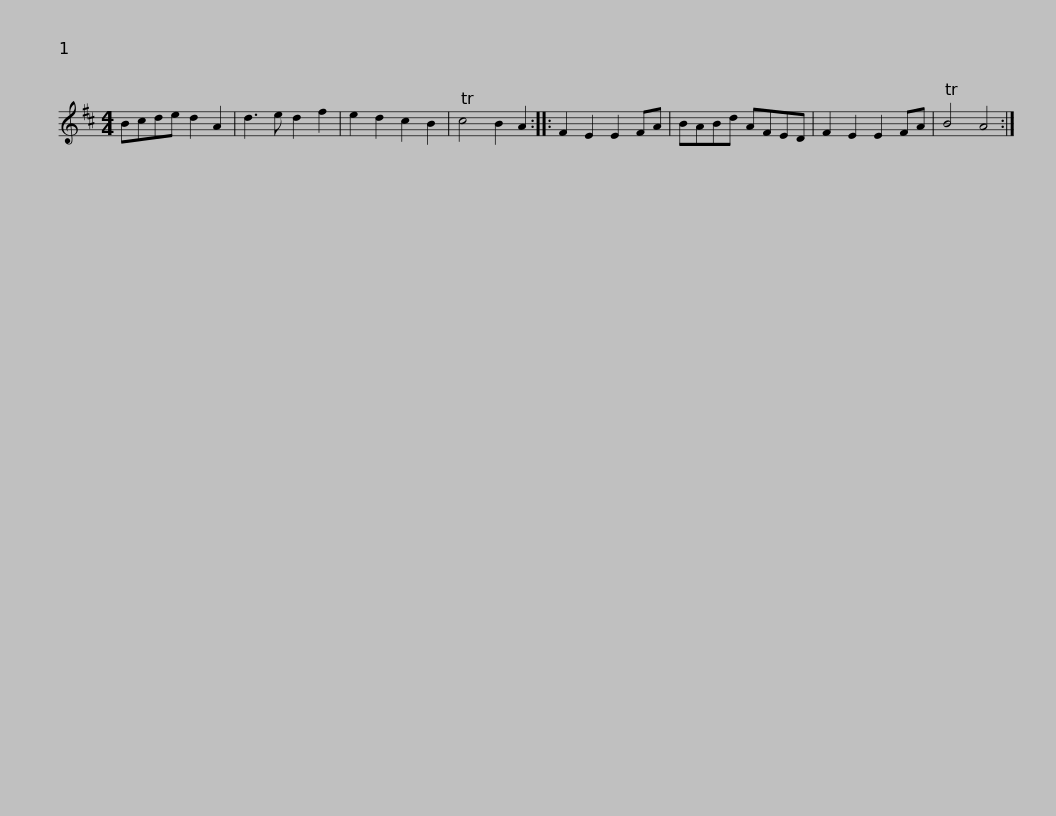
X:1
L:1/8
M:4/4
I:linebreak $
K:D
V:1 treble
V:1
 Bcde d2 A2 | d3 e d2 f2 | e2 d2 c2 B2 | Tc4 B2 A2 :: F2 E2 E2 FA | %5
 BABd AFED | F2 E2 E2 FA | TB4 A4 :| %8
